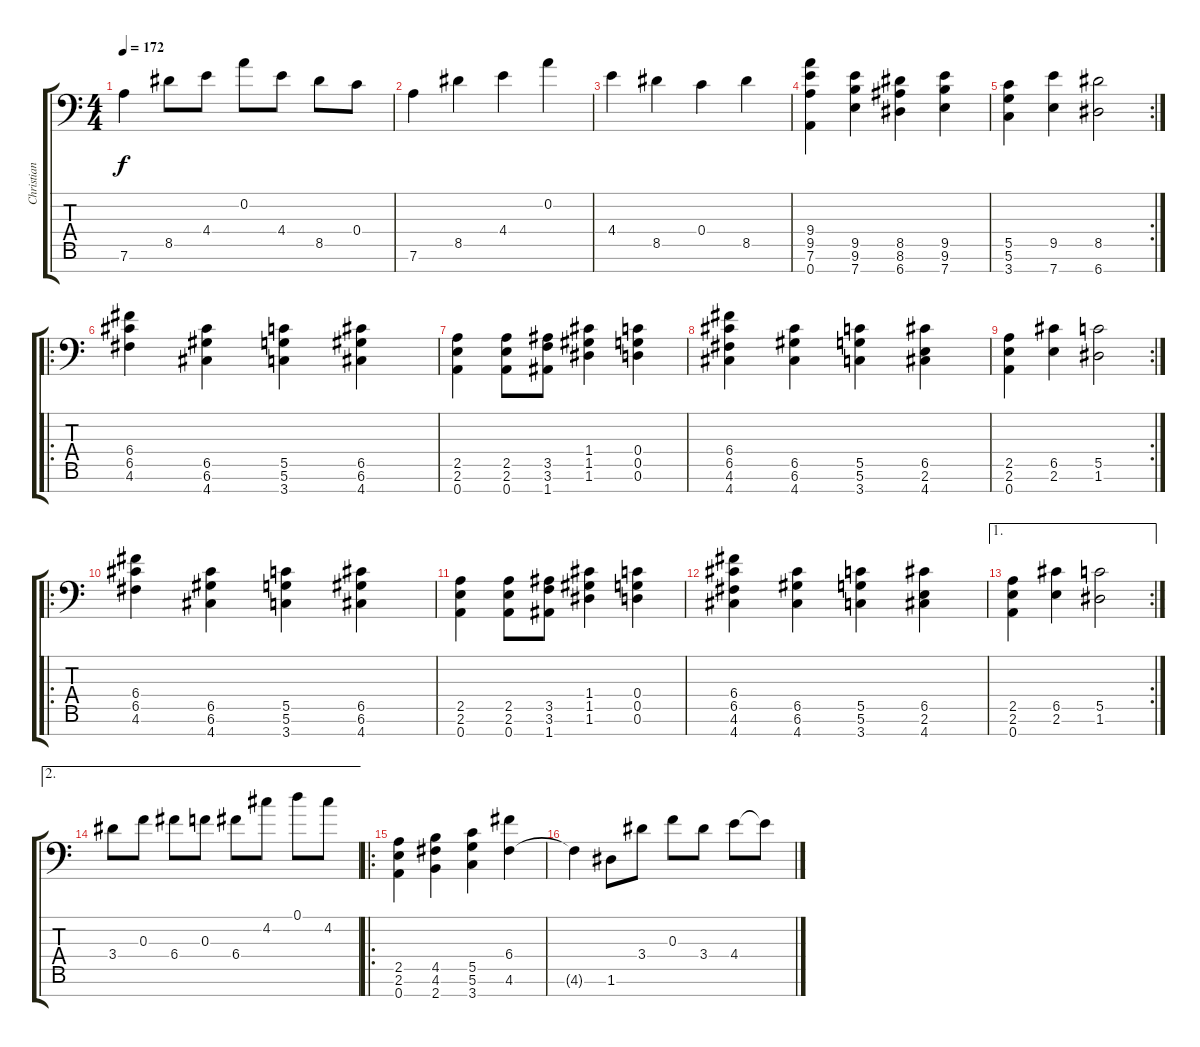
\track ("Christian Muenzner" "Christian ") {instrument distortionguitar}
\staff {score tabs}
\tuning (D4 A3 F3 C3 G2 D2 A1) {hide}
\ts (4 4)
\tempo 172
\clef f4
\ks c
7.6.4{dy f} 8.5.8 4.4.8 0.2.8 4.4.8 8.5.8 0.4.8 |
7.6.4 8.5.4 4.4.4 0.2.4 |
4.4.4 8.5.4 0.4.4 8.5.4 |
(9.4 9.5 7.6 0.7).4 (9.5 9.6 7.7).4 (8.5 8.6 6.7).4 (9.5 9.6 7.7).4 |
\rc 2
(5.5 5.6 3.7).4 (9.5 7.7).4 (8.5 6.7).2 |
\ro
(6.4 6.5 4.6).4 (6.5 6.6 4.7).4 (5.5 5.6 3.7).4 (6.5 6.6 4.7).4 |
(2.5 2.6 0.7).4 (2.5 2.6 0.7).8 (3.5 3.6 1.7).8 (1.4 1.5 1.6).4 (0.4 0.5 0.6).4 |
(6.4 6.5 4.6 4.7).4 (6.5 6.6 4.7).4 (5.5 5.6 3.7).4 (6.5 2.6 4.7).4 |
\rc 2
(2.5 2.6 0.7).4 (6.5 2.6).4 (5.5 1.6).2 |
\ro
(6.4 6.5 4.6).4 (6.5 6.6 4.7).4 (5.5 5.6 3.7).4 (6.5 6.6 4.7).4 |
(2.5 2.6 0.7).4 (2.5 2.6 0.7).8 (3.5 3.6 1.7).8 (1.4 1.5 1.6).4 (0.4 0.5 0.6).4 |
(6.4 6.5 4.6 4.7).4 (6.5 6.6 4.7).4 (5.5 5.6 3.7).4 (6.5 2.6 4.7).4 |
\ae 1
\rc 2
(2.5 2.6 0.7).4 (6.5 2.6).4 (5.5 1.6).2 |
\ae 2
3.4.8 0.3.8 6.4.8 0.3.8 6.4.8 4.2.8 0.1.8 4.2.8 |
\ro
(2.5 2.6 0.7).4 (4.5 4.6 2.7).4 (5.5 5.6 3.7).4 (6.4 4.6).4 |
4.6{t}.4 1.6.8 3.4.8 0.3.8 3.4.8 4.4.8 4.4{t}.8
